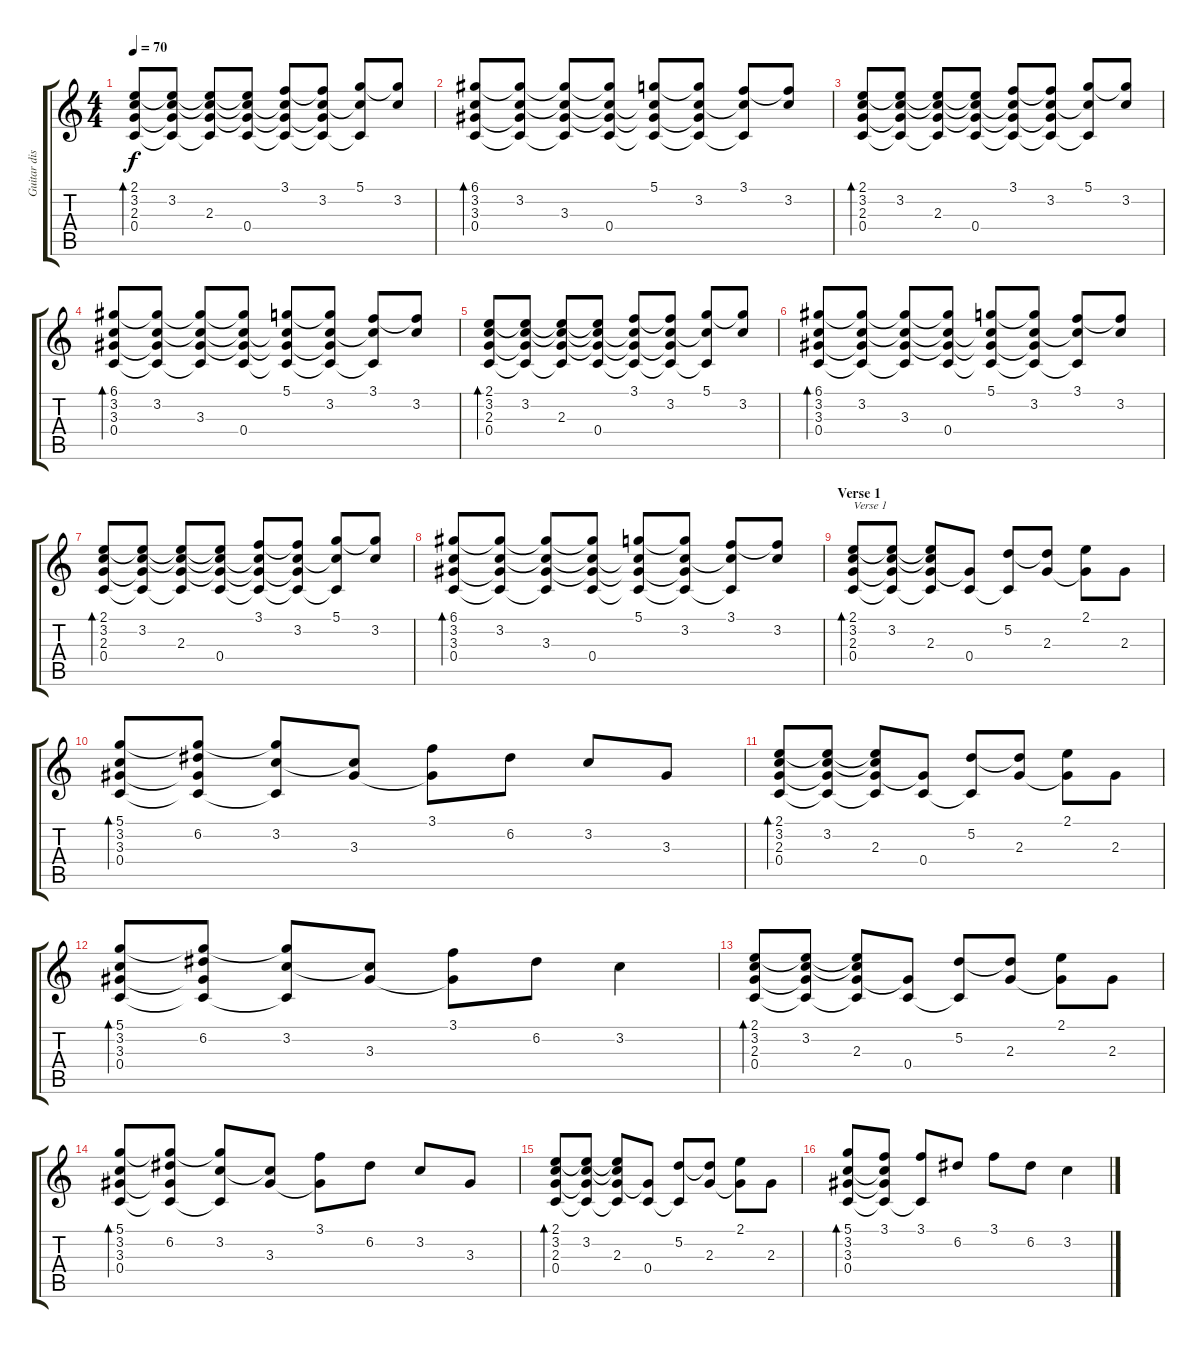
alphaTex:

\track ("Guitar distortion 1" "Guitar dis") {instrument distortionguitar}
\staff {score tabs}
\tuning (D4 A3 F3 C3 G2 D2) {hide}
\ts (4 4)
\tempo 70
\clef g2
\ks c
(2.1 3.2 2.3 0.4).8{bd 240 dy f} (2.1{t} 3.2 2.3{t} 0.4{t}).8 (2.1{t} 3.2{t} 2.3 0.4{t}).8 (2.1{t} 3.2{t} 2.3{t} 0.4).8 (3.1 3.2{t} 2.3{t} 0.4{t}).8 (3.1{t} 3.2 2.3{t} 0.4{t}).8 (5.1 3.2{t} 0.4{t}).8 (5.1{t} 3.2).8 |
(6.1 3.2 3.3 0.4).8{bd 240} (6.1{t} 3.2 3.3{t} 0.4{t}).8 (6.1{t} 3.2{t} 3.3 0.4{t}).8 (6.1{t} 3.2{t} 3.3{t} 0.4).8 (5.1 3.2{t} 3.3{t} 0.4{t}).8 (5.1{t} 3.2 3.3{t} 0.4{t}).8 (3.1 3.2{t} 0.4{t}).8 (3.1{t} 3.2).8 |
(2.1 3.2 2.3 0.4).8{bd 240} (2.1{t} 3.2 2.3{t} 0.4{t}).8 (2.1{t} 3.2{t} 2.3 0.4{t}).8 (2.1{t} 3.2{t} 2.3{t} 0.4).8 (3.1 3.2{t} 2.3{t} 0.4{t}).8 (3.1{t} 3.2 2.3{t} 0.4{t}).8 (5.1 3.2{t} 0.4{t}).8 (5.1{t} 3.2).8 |
(6.1 3.2 3.3 0.4).8{bd 240} (6.1{t} 3.2 3.3{t} 0.4{t}).8 (6.1{t} 3.2{t} 3.3 0.4{t}).8 (6.1{t} 3.2{t} 3.3{t} 0.4).8 (5.1 3.2{t} 3.3{t} 0.4{t}).8 (5.1{t} 3.2 3.3{t} 0.4{t}).8 (3.1 3.2{t} 0.4{t}).8 (3.1{t} 3.2).8 |
(2.1 3.2 2.3 0.4).8{bd 240} (2.1{t} 3.2 2.3{t} 0.4{t}).8 (2.1{t} 3.2{t} 2.3 0.4{t}).8 (2.1{t} 3.2{t} 2.3{t} 0.4).8 (3.1 3.2{t} 2.3{t} 0.4{t}).8 (3.1{t} 3.2 2.3{t} 0.4{t}).8 (5.1 3.2{t} 0.4{t}).8 (5.1{t} 3.2).8 |
(6.1 3.2 3.3 0.4).8{bd 240} (6.1{t} 3.2 3.3{t} 0.4{t}).8 (6.1{t} 3.2{t} 3.3 0.4{t}).8 (6.1{t} 3.2{t} 3.3{t} 0.4).8 (5.1 3.2{t} 3.3{t} 0.4{t}).8 (5.1{t} 3.2 3.3{t} 0.4{t}).8 (3.1 3.2{t} 0.4{t}).8 (3.1{t} 3.2).8 |
(2.1 3.2 2.3 0.4).8{bd 240} (2.1{t} 3.2 2.3{t} 0.4{t}).8 (2.1{t} 3.2{t} 2.3 0.4{t}).8 (2.1{t} 3.2{t} 2.3{t} 0.4).8 (3.1 3.2{t} 2.3{t} 0.4{t}).8 (3.1{t} 3.2 2.3{t} 0.4{t}).8 (5.1 3.2{t} 0.4{t}).8 (5.1{t} 3.2).8 |
(6.1 3.2 3.3 0.4).8{bd 240} (6.1{t} 3.2 3.3{t} 0.4{t}).8 (6.1{t} 3.2{t} 3.3 0.4{t}).8 (6.1{t} 3.2{t} 3.3{t} 0.4).8 (5.1 3.2{t} 3.3{t} 0.4{t}).8 (5.1{t} 3.2 3.3{t} 0.4{t}).8 (3.1 3.2{t} 0.4{t}).8 (3.1{t} 3.2).8 |
\section ("" "Verse 1")
(2.1 3.2 2.3 0.4).8{bd 240 txt "Verse 1"} (2.1{t} 3.2 2.3{t} 0.4{t}).8 (2.1{t} 3.2{t} 2.3 0.4{t}).8 (2.3{t} 0.4).8 (5.2 0.4{t}).8 (5.2{t} 2.3).8 (2.1 2.3{t}).8 2.3.8 |
(5.1 3.2 3.3 0.4).8{bd 240} (5.1{t} 6.2 3.3{t} 0.4{t}).8 (5.1{t} 3.2 0.4{t}).8 (3.2{t} 3.3).8 (3.1 3.3{t}).8 6.2.8 3.2.8 3.3.8 |
(2.1 3.2 2.3 0.4).8{bd 240} (2.1{t} 3.2 2.3{t} 0.4{t}).8 (2.1{t} 3.2{t} 2.3 0.4{t}).8 (2.3{t} 0.4).8 (5.2 0.4{t}).8 (5.2{t} 2.3).8 (2.1 2.3{t}).8 2.3.8 |
(5.1 3.2 3.3 0.4).8{bd 240} (5.1{t} 6.2 3.3{t} 0.4{t}).8 (5.1{t} 3.2 0.4{t}).8 (3.2{t} 3.3).8 (3.1 3.3{t}).8 6.2.8 3.2.4 |
(2.1 3.2 2.3 0.4).8{bd 240} (2.1{t} 3.2 2.3{t} 0.4{t}).8 (2.1{t} 3.2{t} 2.3 0.4{t}).8 (2.3{t} 0.4).8 (5.2 0.4{t}).8 (5.2{t} 2.3).8 (2.1 2.3{t}).8 2.3.8 |
(5.1 3.2 3.3 0.4).8{bd 240} (5.1{t} 6.2 3.3{t} 0.4{t}).8 (5.1{t} 3.2 0.4{t}).8 (3.2{t} 3.3).8 (3.1 3.3{t}).8 6.2.8 3.2.8 3.3.8 |
(2.1 3.2 2.3 0.4).8{bd 240} (2.1{t} 3.2 2.3{t} 0.4{t}).8 (2.1{t} 3.2{t} 2.3 0.4{t}).8 (2.3{t} 0.4).8 (5.2 0.4{t}).8 (5.2{t} 2.3).8 (2.1 2.3{t}).8 2.3.8 |
(5.1 3.2 3.3 0.4).8{bd 240} (3.1 3.2{t} 3.3{t} 0.4{t}).8 (3.1 0.4{t}).8 6.2.8 3.1.8 6.2.8 3.2.4
